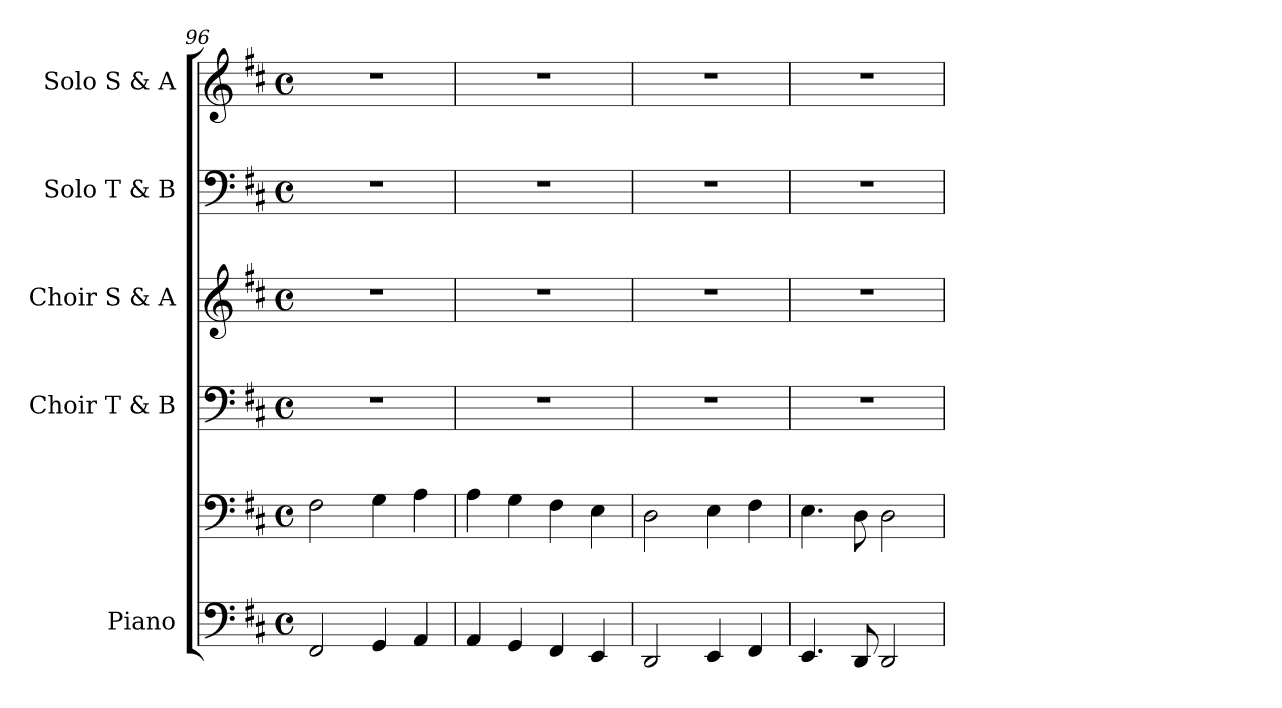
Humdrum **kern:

**kern	**kern	**kern	**kern	**kern	**kern
*part5	*part5	*part4	*part3	*part2	*part1
*staff6	*staff5	*staff4	*staff3	*staff2	*staff1
*I"Piano	*	*I"Choir T &amp; B	*I"Choir S &amp; A	*I"Solo T &amp; B	*I"Solo S &amp; A
*I'Pno	*	*I'Choir T &amp; B	*I'Choir S &amp; A	*I'Solo T &amp; B	*I'Solo S &amp; A
*clefF4	*clefF4	*clefF4	*clefG2	*clefF4	*clefG2
*k[f#c#]	*k[f#c#]	*k[f#c#]	*k[f#c#]	*k[f#c#]	*k[f#c#]
*M4/4	*M4/4	*M4/4	*M4/4	*M4/4	*M4/4
*met(c)	*met(c)	*met(c)	*met(c)	*met(c)	*met(c)
=96	=96	=96	=96	=96	=96
2FF#/	2F#\	1r	1r	1r	1r
4GG/	4G\	.	.	.	.
4AA/	4A\	.	.	.	.
=97	=97	=97	=97	=97	=97
4AA/	4A\	1r	1r	1r	1r
4GG/	4G\	.	.	.	.
4FF#/	4F#\	.	.	.	.
4EE/	4E\	.	.	.	.
=98	=98	=98	=98	=98	=98
2DD/	2D\	1r	1r	1r	1r
4EE/	4E\	.	.	.	.
4FF#/	4F#\	.	.	.	.
=99	=99	=99	=99	=99	=99
4.EE/	4.E\	1r	1r	1r	1r
8DD/	8D\	.	.	.	.
2DD/	2D\	.	.	.	.
=	=	=	=	=	=
*-	*-	*-	*-	*-	*-
